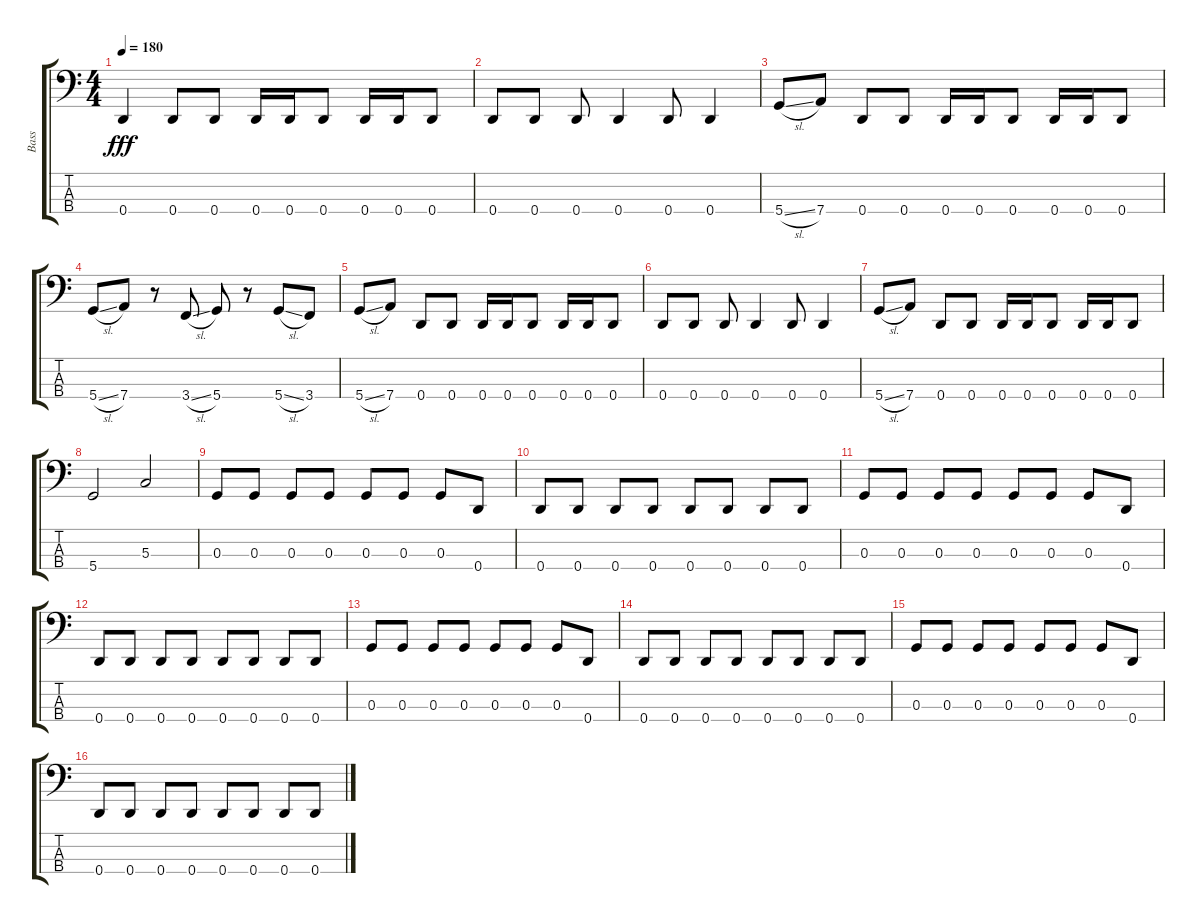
\track ("Bass" "Bass") {instrument electricbasspick}
\staff {score tabs}
\tuning (F2 C2 G1 D1) {hide}
\ts (4 4)
\tempo 180
\clef f4
\ks c
0.4.4{dy fff} 0.4.8 0.4.8 0.4.16 0.4.16 0.4.8 0.4.16 0.4.16 0.4.8 |
0.4.8 0.4.8 0.4.8 0.4.4 0.4.8 0.4.4 |
5.4{sl}.8 7.4.8 0.4.8 0.4.8 0.4.16 0.4.16 0.4.8 0.4.16 0.4.16 0.4.8 |
5.4{sl}.8 7.4.8 r.8 3.4{sl}.8 5.4.8 r.8 5.4{sl}.8 3.4.8 |
5.4{sl}.8 7.4.8 0.4.8 0.4.8 0.4.16 0.4.16 0.4.8 0.4.16 0.4.16 0.4.8 |
0.4.8 0.4.8 0.4.8 0.4.4 0.4.8 0.4.4 |
5.4{sl}.8 7.4.8 0.4.8 0.4.8 0.4.16 0.4.16 0.4.8 0.4.16 0.4.16 0.4.8 |
5.4.2 5.3.2 |
0.3.8 0.3.8 0.3.8 0.3.8 0.3.8 0.3.8 0.3.8 0.4.8 |
0.4.8 0.4.8 0.4.8 0.4.8 0.4.8 0.4.8 0.4.8 0.4.8 |
0.3.8 0.3.8 0.3.8 0.3.8 0.3.8 0.3.8 0.3.8 0.4.8 |
0.4.8 0.4.8 0.4.8 0.4.8 0.4.8 0.4.8 0.4.8 0.4.8 |
0.3.8 0.3.8 0.3.8 0.3.8 0.3.8 0.3.8 0.3.8 0.4.8 |
0.4.8 0.4.8 0.4.8 0.4.8 0.4.8 0.4.8 0.4.8 0.4.8 |
0.3.8 0.3.8 0.3.8 0.3.8 0.3.8 0.3.8 0.3.8 0.4.8 |
0.4.8 0.4.8 0.4.8 0.4.8 0.4.8 0.4.8 0.4.8 0.4.8
